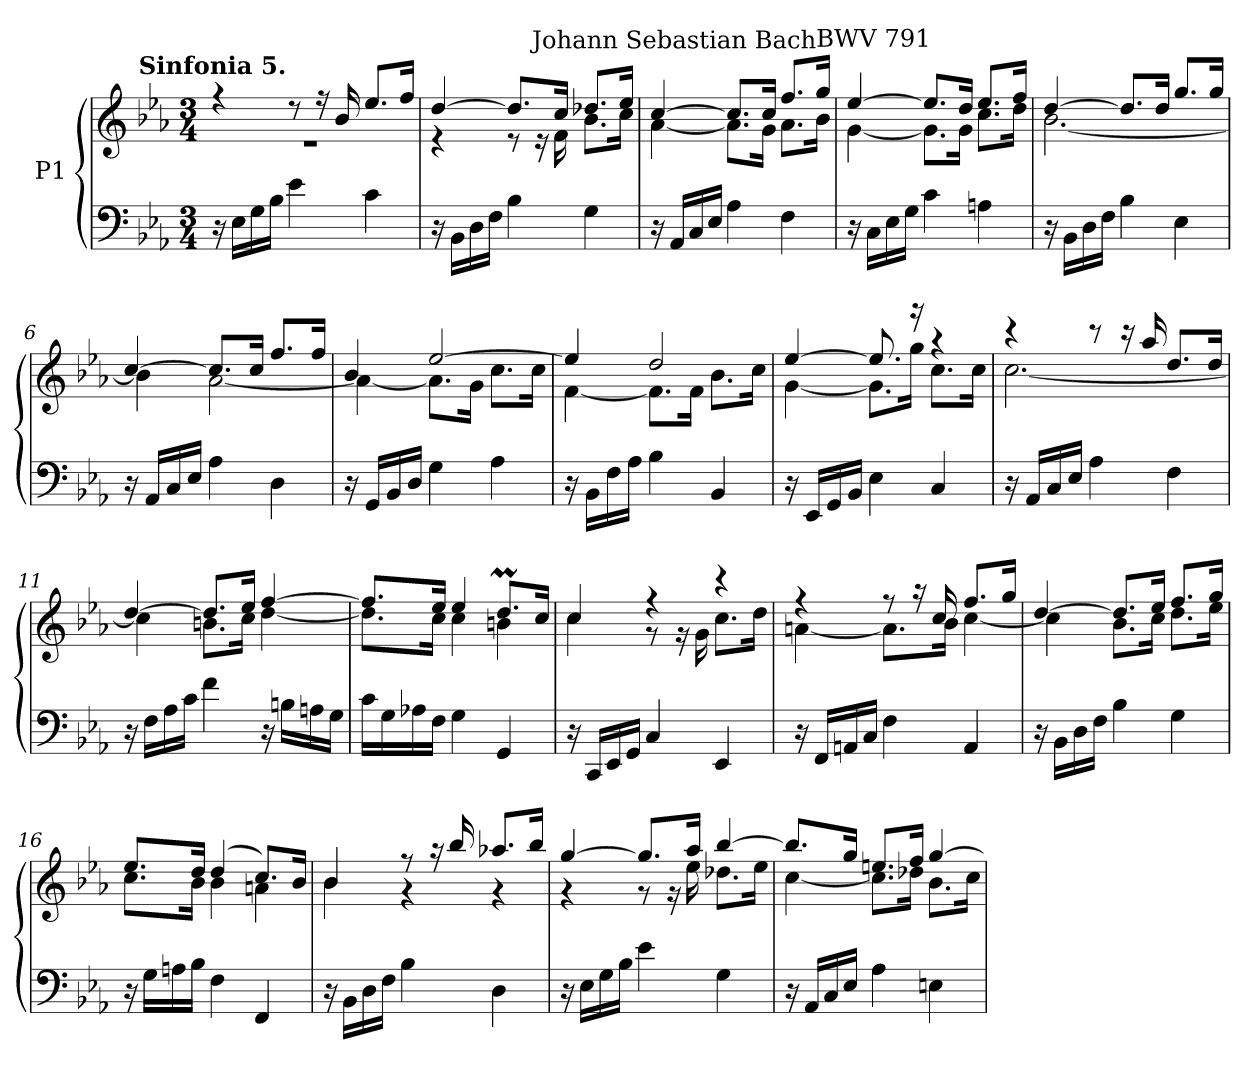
**kern	**kern
*part1	*part1
*staff2	*staff1
*I"P1	*
!!LO:PB:g=z
*clefF4	*clefG2
*k[b-e-a-]	*k[b-e-a-]
*E-:	*E-:
*M3/4	*M3/4
=1	=1
*	*^
!	!LO:TX:a:B:cj:t=Sinfonia 5.	!
!	!	!LO:N:vis=1
16r	4r	2.r
16E-i\LL	.	.
16Gi\	.	.
16B-i\JJ	.	.
4e-i\	8r	.
.	16r	.
.	16b-i/	.
4ci\	8.ee-i/L	.
.	16ffi/Jk	.
=2	=2	=2
16r	[4ddi/	4r
16BB-i\LL	.	.
16Di\	.	.
16Fi\JJ	.	.
4B-i\	8.ddi/L]	8r
.	.	16r
.	16cci/Jk	16fi\
4Gi\	8.dd-Xi/L	8.b-i\L
.	16ee-i/Jk	16cci\Jk
=3	=3	=3
16r	[4cci/	[4a-i\
16AA-i/LL	.	.
16Ci/	.	.
16E-i/JJ	.	.
4A-i\	8.cci/L]	8.a-i\L]
.	16cci/Jk	16gi\Jk
4Fi\	8.ffi/L	8.a-i\L
!	!LO:TX:a:rj:t=Johann Sebastian Bach	!
!	!LO:TX:t=BWV 791	!
.	16ggi/Jk	16b-i\Jk
!!LO:LB:g=z	!!
=4	=4	=4
16r	[4ee-i/	[4gi\
16Ci\LL	.	.
16E-i\	.	.
16Gi\JJ	.	.
4ci\	8.ee-i/L]	8.gi\L]
.	16ddi/Jk	16gi\Jk
4Ani\	8.ee-i/L	8.cci\L
.	16ffi/Jk	16ddi\Jk
=5	=5	=5
16r	[4ddi/	[2.b-i\
16BB-i\LL	.	.
16Di\	.	.
16Fi\JJ	.	.
4B-i\	8.ddi/L]	.
.	16ddi/Jk	.
4E-i\	8.ggi/L	.
.	16ggi/Jk	.
=6	=6	=6
16r	[4cci/	4b-i\]
16AA-i/LL	.	.
16Ci/	.	.
16E-i/JJ	.	.
4A-i\	8.cci/L]	[2a-i\
.	16cci/Jk	.
4Di\	8.ffi/L	.
.	16ffi/Jk	.
!!LO:LB:g=z	!!
=7	=7	=7
16r	4b-i/	4a-i\_
16GGi/LL	.	.
16BB-i/	.	.
16Di/JJ	.	.
4Gi\	[2ee-i/	8.a-i\L]
.	.	16gi\Jk
4A-i\	.	8.cci\L
.	.	16cci\Jk
=8	=8	=8
16r	4ee-i/]	[4fi\
16BB-i\LL	.	.
16Fi\	.	.
16A-i\JJ	.	.
4B-i\	2ddi/	8.fi\L]
.	.	16fi\Jk
4BB-i/	.	8.b-i\L
.	.	16cci\Jk
=9	=9	=9
16r	[4ee-i/	[4gi\
16EE-i/LL	.	.
16GGi/	.	.
16BB-i/JJ	.	.
4E-i\	8.ee-i/]	8.gi\L]
.	16r	16ggi\Jk
4Ci/	4r	8.cci\L
.	.	16cci\Jk
!!LO:LB:g=z	!!
=10	=10	=10
16r	4r	[2.cci\
16AA-i/LL	.	.
16Ci/	.	.
16E-i/JJ	.	.
4A-i\	8r	.
.	16r	.
.	16aa-i/	.
4Fi\	8.ddi/L	.
.	16ddi/Jk	.
=11	=11	=11
16r	[4ddi/	4cci\]
16Fi\LL	.	.
16A-i\	.	.
16ci\JJ	.	.
4fi\	8.ddi/L]	8.bni\L
.	16ee-i/Jk	16cci\Jk
16r	[4ffi/	[4ddi\
16Bni\LL	.	.
16Ani\	.	.
16Gi\JJ	.	.
=12	=12	=12
16ci\LL	8.ffi/L]	8.ddi\L]
16Gi\	.	.
16A-Xi\	.	.
16Fi\JJ	16ee-i/Jk	16cci\Jk
4Gi\	4ee-i/	4cci\
4GGi/	8.ddmi/L	4bni\
.	16cci/Jk	.
!!LO:LB:g=z	!!
=13	=13	=13
16r	4cci/	4cci\
16CCi/LL	.	.
16EE-i/	.	.
16GGi/JJ	.	.
4Ci/	4r	8r
.	.	16r
.	.	16gi\
4EE-i/	4r	8.cci\L
.	.	16ddi\Jk
=14	=14	=14
16r	4r	[4ani\
16FFi/LL	.	.
16AAni/	.	.
16Ci/JJ	.	.
4Fi\	8r	8.ai\L]
.	16r	.
.	16cci/	16b-i\Jk
4AAi/	8.ffi/L	[4cci\
.	16ggi/Jk	.
=15	=15	=15
16r	[4ddi/	4cci\]
16BB-i\LL	.	.
16Di\	.	.
16Fi\JJ	.	.
4B-i\	8.ddi/L]	8.b-i\L
.	16ee-i/Jk	16cci\Jk
4Gi\	8.ffi/L	8.ddi\L
.	16ggi/Jk	16ee-i\Jk
!!LO:PB:g=z	!!
=16	=16	=16
16r	8.ee-i/L	8.cci\L
16Gi\LL	.	.
16Ani\	.	.
16B-i\JJ	16ddi/Jk	16b-i\Jk
4Fi\	(4ddi/	4b-i\
4FFi/	8.cci/L)	4ani\
.	16b-i/Jk	.
=17	=17	=17
16r	4b-i/	4b-i\
16BB-i\LL	.	.
16Di\	.	.
16Fi\JJ	.	.
4B-i\	8r	4r
.	16r	.
.	16bb-i/	.
4Di\	8.aa-Xi/L	4r
.	16bb-i/Jk	.
=18	=18	=18
16r	[4ggi/	4r
16E-i\LL	.	.
16Gi\	.	.
16B-i\JJ	.	.
4e-i\	8.ggi/L]	8r
.	.	16r
.	16aa-i/Jk	16ee-i\
4Gi\	[4bb-i/	8.dd-Xi\L
.	.	16ee-i\Jk
!!LO:LB:g=z	!!
=19	=19	=19
16r	8.bb-i/L]	[4cci\
16AA-i/LL	.	.
16Ci/	.	.
16E-i/JJ	16ggi/Jk	.
4A-i\	8.eeni/L	8.cci\L]
.	16ffi/Jk	16dd-Xi\Jk
4Eni\	[4ggi/	8.b-i\L
.	.	16cci\Jk
*	*v	*v
=	=
*-	*-
